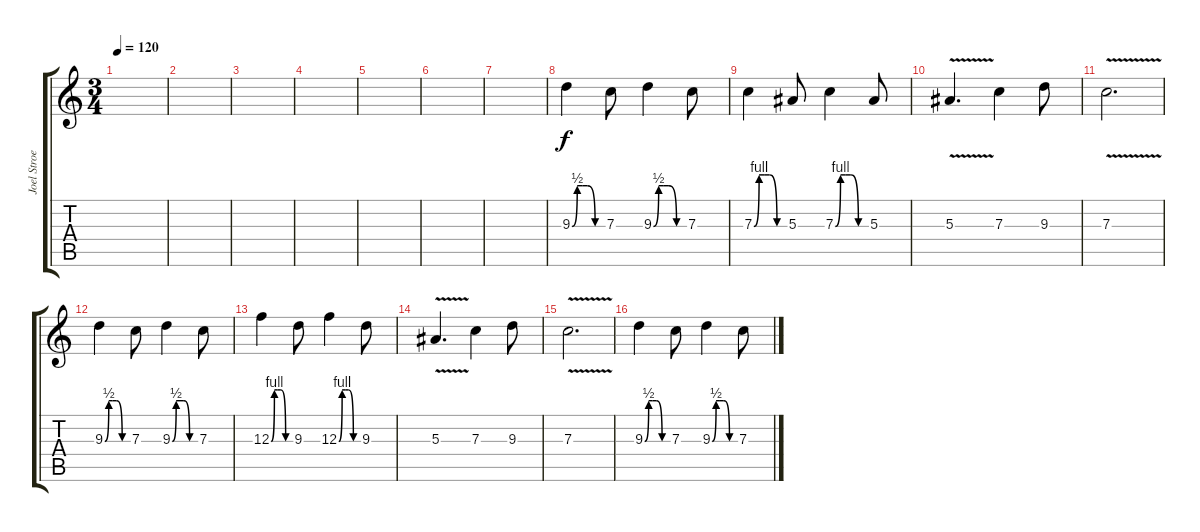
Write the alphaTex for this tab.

\track ("Joel Stroetzel Lead" "Joel Stroe") {instrument distortionguitar}
\staff {score tabs}
\tuning (D4 A3 F3 C3 G2 C2) {hide}
\ts (3 4)
\tempo 120
\clef g2
\ks c
|
|
|
|
|
|
|
9.3{be (custom 0 0 10 2 20 2 30 2 45 0 60 0)}.4 7.3.8 9.3{be (custom 0 0 10 2 20 2 30 2 45 0 60 0)}.4 7.3.8 |
7.3{be (custom 0 0 10 4 20 4 30 4 45 0 60 0)}.4 5.3.8 7.3{be (custom 0 0 10 4 20 4 30 4 45 0 60 0)}.4 5.3.8 |
5.3{v}.4{d} 7.3.4 9.3.8 |
7.3{v}.2{d} |
9.3{be (custom 0 0 10 2 20 2 30 2 45 0 60 0)}.4 7.3.8 9.3{be (custom 0 0 10 2 20 2 30 2 45 0 60 0)}.4 7.3.8 |
12.3{be (custom 0 0 10 4 20 4 30 4 45 0 60 0)}.4 9.3.8 12.3{be (custom 0 0 10 4 20 4 30 4 45 0 60 0)}.4 9.3.8 |
5.3{v}.4{d} 7.3.4 9.3.8 |
7.3{v}.2{d} |
9.3{be (custom 0 0 10 2 20 2 30 2 45 0 60 0)}.4 7.3.8 9.3{be (custom 0 0 10 2 20 2 30 2 45 0 60 0)}.4 7.3.8
